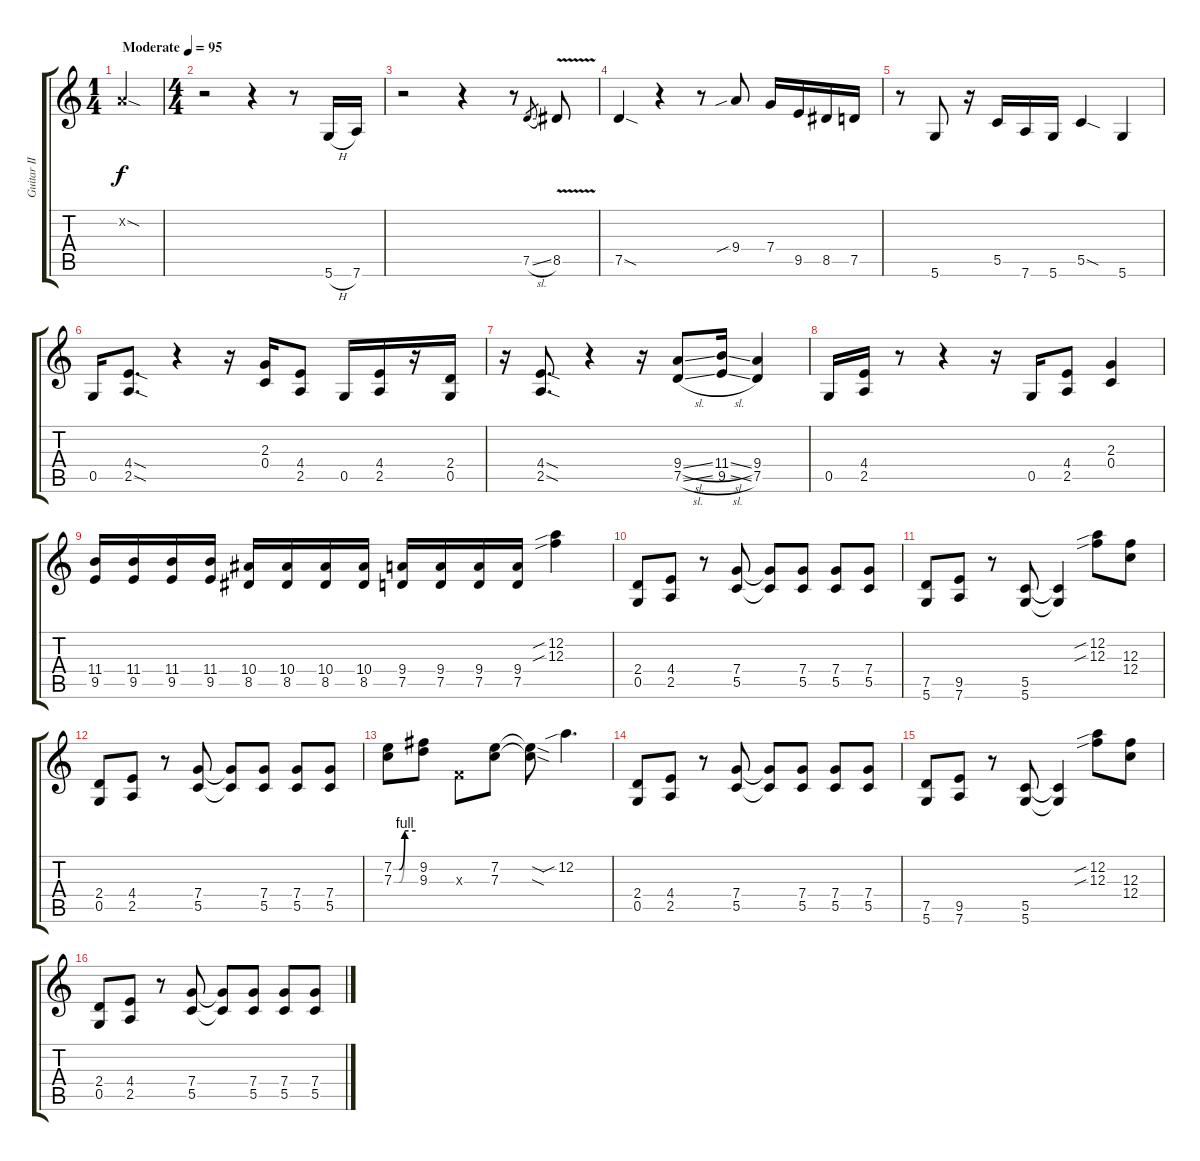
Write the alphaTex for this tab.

\track ("Guitar II" "Guitar II") {instrument acousticguitarsteel}
\staff {score tabs}
\tuning (D4 A3 F3 C3 G2 D2) {hide}
\ts (1 4)
\tempo (95 "Moderate")
\clef g2
\ks c
0.2{sod x}.4{dy f instrument acousticguitarsteel} |
\ts (4 4)
r.2 r.4 r.8 5.6{h}.16 7.6.16 |
r.2 r.4 r.8 7.5{sl}.8{gr} 8.5{v}.8 |
7.5{sod}.4 r.4 r.8 9.4{sib}.8 7.4.16 9.5.16 8.5.16 7.5.16 |
r.8 5.6.8 r.16 5.5.16 7.6.16 5.6.16 5.5{sod}.4 5.6.4 |
0.5.16 (4.4{sod} 2.5{sod}).8{d} r.4 r.16 (2.3 0.4).16 (4.4 2.5).8 0.5.16 (4.4 2.5).16 r.16 (2.4 0.5).16 |
r.16 (4.4{sod} 2.5{sod}).8{d} r.4 r.16 (9.4{sl} 7.5{sl}).8 (11.4{sl} 9.5{sl}).16 (9.4 7.5).4 |
0.5.16 (4.4 2.5).16 r.8 r.4 r.16 0.5.16 (4.4 2.5).8 (2.3 0.4).4 |
(11.4 9.5).16 (11.4 9.5).16 (11.4 9.5).16 (11.4 9.5).16 (10.4 8.5).16 (10.4 8.5).16 (10.4 8.5).16 (10.4 8.5).16 (9.4 7.5).16 (9.4 7.5).16 (9.4 7.5).16 (9.4 7.5).16 (12.2{sib} 12.3{sib}).4 |
(2.4 0.5).8 (4.4 2.5).8 r.8 (7.4 5.5).8 (7.4{t} 5.5{t}).8 (7.4 5.5).8 (7.4 5.5).8 (7.4 5.5).8 |
(7.5 5.6).8 (9.5 7.6).8 r.8 (5.5 5.6).8 (5.5{t} 5.6{t}).4 (12.2{sib} 12.3{sib}).8 (12.3 12.4).8 |
(2.4 0.5).8 (4.4 2.5).8 r.8 (7.4 5.5).8 (7.4{t} 5.5{t}).8 (7.4 5.5).8 (7.4 5.5).8 (7.4 5.5).8 |
(7.2{be (custom 0 0 15 0 30 4 60 4)} 7.3{be (custom 0 0 15 0 30 4 60 4)}).8 (9.2 9.3).8 0.3{x}.8 (7.2 7.3).8 (7.2{sod t} 7.3{sod t}).8 12.2{sib}.4{d} |
(2.4 0.5).8 (4.4 2.5).8 r.8 (7.4 5.5).8 (7.4{t} 5.5{t}).8 (7.4 5.5).8 (7.4 5.5).8 (7.4 5.5).8 |
(7.5 5.6).8 (9.5 7.6).8 r.8 (5.5 5.6).8 (5.5{t} 5.6{t}).4 (12.2{sib} 12.3{sib}).8 (12.3 12.4).8 |
(2.4 0.5).8 (4.4 2.5).8 r.8 (7.4 5.5).8 (7.4{t} 5.5{t}).8 (7.4 5.5).8 (7.4 5.5).8 (7.4 5.5).8
